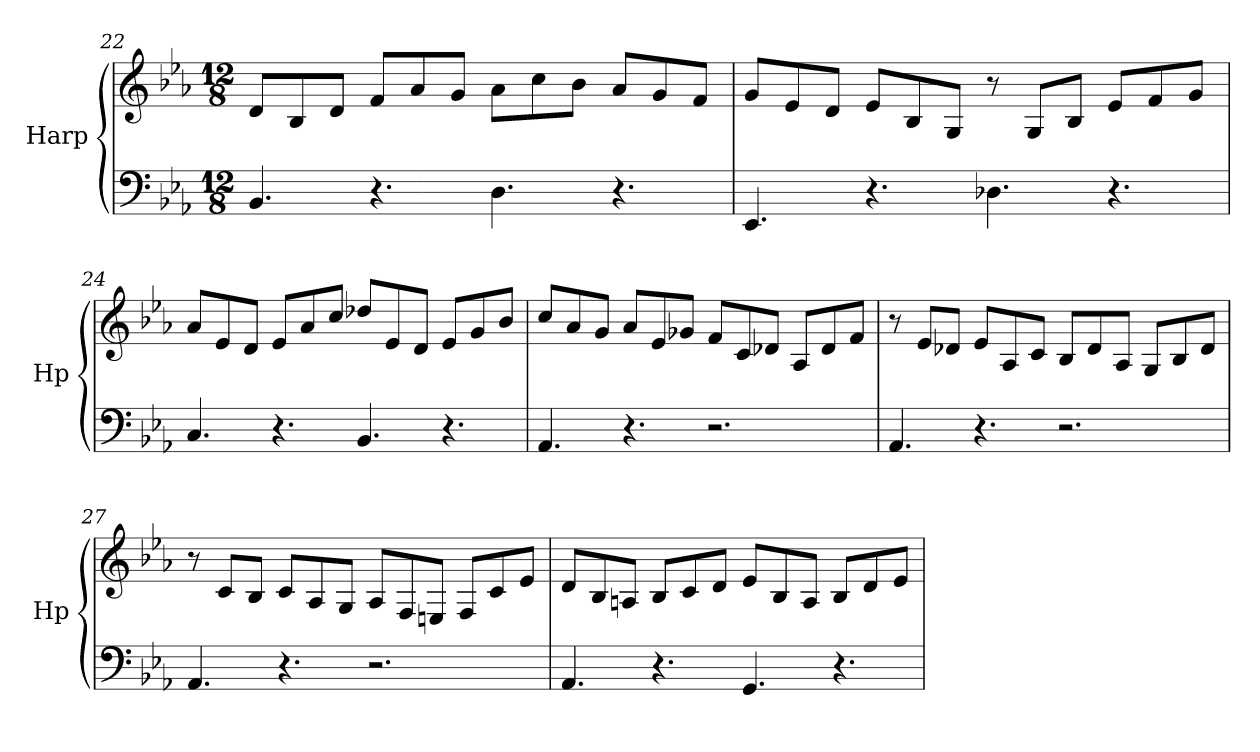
**kern	**kern
*part1	*part1
*staff2	*staff1
*I"Harp	*
*I'Hp	*
*clefF4	*clefG2
*k[b-e-a-]	*k[b-e-a-]
*M12/8	*M12/8
=22	=22
4.BB-/	8d/L
.	8B-/
.	8d/J
4.r	8f/L
.	8a-/
.	8g/J
4.D\	8a-\L
.	8cc\
.	8b-\J
4.r	8a-/L
.	8g/
.	8f/J
!!LO:LB:g=z
=23	=23
4.EE-/	8g/L
.	8e-/
.	8d/J
4.r	8e-/L
.	8B-/
.	8G/J
4.D-X\	8r
.	8G/L
.	8B-/J
4.r	8e-/L
.	8f/
.	8g/J
=24	=24
4.C/	8a-/L
.	8e-/
.	8d/J
4.r	8e-/L
.	8a-/
.	8cc/J
4.BB-/	8dd-X/L
.	8e-/
.	8d/J
4.r	8e-/L
.	8g/
.	8b-/J
=25	=25
4.AA-/	8cc/L
.	8a-/
.	8g/J
4.r	8a-/L
.	8e-/
.	8g-X/J
2.r	8f/L
.	8c/
.	8d-X/J
.	8A-/L
.	8d-/
.	8f/J
!!LO:LB:g=z
=26	=26
4.AA-/	8r
.	8e-/L
.	8d-X/J
4.r	8e-/L
.	8A-/
.	8c/J
2.r	8B-/L
.	8d-/
.	8A-/J
.	8G/L
.	8B-/
.	8d-/J
=27	=27
4.AA-/	8r
.	8c/L
.	8B-/J
4.r	8c/L
.	8A-/
.	8G/J
2.r	8A-/L
.	8F/
.	8En/J
.	8F/L
.	8c/
.	8e-/J
!!LO:PB:g=z
=28	=28
4.AA-/	8d/L
.	8B-/
.	8An/J
4.r	8B-/L
.	8c/
.	8d/J
4.GG/	8e-/L
.	8B-/
.	8A/J
4.r	8B-/L
.	8d/
.	8e-/J
=	=
*-	*-
